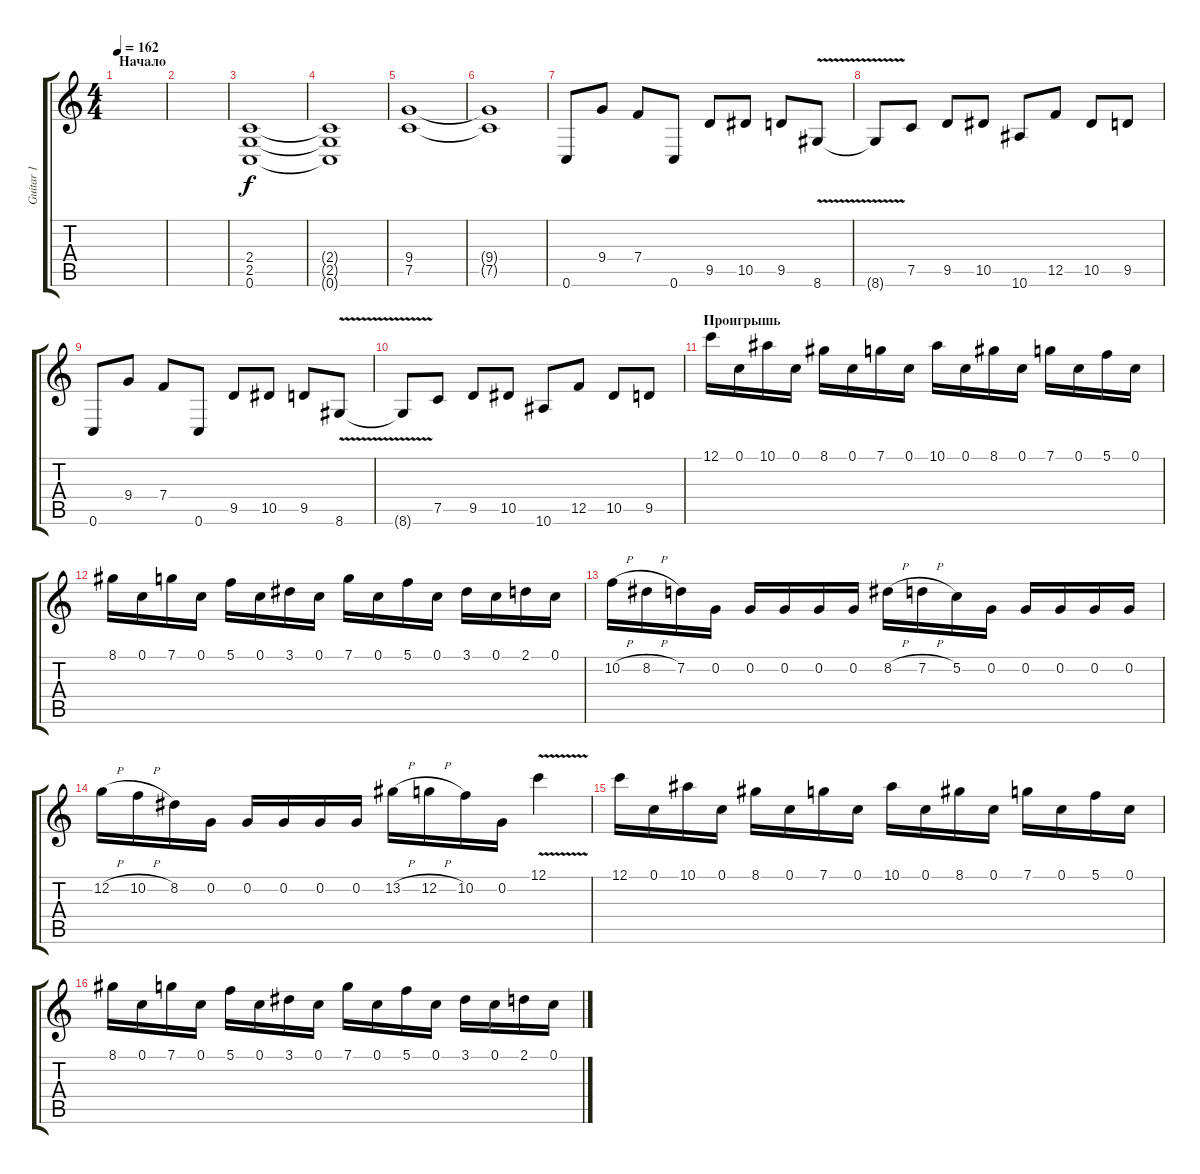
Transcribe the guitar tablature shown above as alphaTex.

\track ("Guitar 1" "Guitar 1") {instrument overdrivenguitar}
\staff {score tabs}
\tuning (C4 G3 Eb3 Bb2 F2 C2) {hide}
\ts (4 4)
\section ("" "Начало")
\tempo 162
\clef g2
\ks c
|
|
(2.4 2.5 0.6).1 |
(2.4{t} 2.5{t} 0.6{t}).1 |
(9.4 7.5).1 |
(9.4{t} 7.5{t}).1 |
0.6.8 9.4.8 7.4.8 0.6.8 9.5.8 10.5.8 9.5.8 8.6{v}.8 |
8.6{t}.8 7.5.8 9.5.8 10.5.8 10.6.8 12.5.8 10.5.8 9.5.8 |
0.6.8 9.4.8 7.4.8 0.6.8 9.5.8 10.5.8 9.5.8 8.6{v}.8 |
8.6{t}.8 7.5.8 9.5.8 10.5.8 10.6.8 12.5.8 10.5.8 9.5.8 |
\section ("" "Проигрышь")
12.1.16 0.1.16 10.1.16 0.1.16 8.1.16 0.1.16 7.1.16 0.1.16 10.1.16 0.1.16 8.1.16 0.1.16 7.1.16 0.1.16 5.1.16 0.1.16 |
8.1.16 0.1.16 7.1.16 0.1.16 5.1.16 0.1.16 3.1.16 0.1.16 7.1.16 0.1.16 5.1.16 0.1.16 3.1.16 0.1.16 2.1.16 0.1.16 |
10.2{h}.16 8.2{h}.16 7.2.16 0.2.16 0.2.16 0.2.16 0.2.16 0.2.16 8.2{h}.16 7.2{h}.16 5.2.16 0.2.16 0.2.16 0.2.16 0.2.16 0.2.16 |
12.2{h}.16 10.2{h}.16 8.2.16 0.2.16 0.2.16 0.2.16 0.2.16 0.2.16 13.2{h}.16 12.2{h}.16 10.2.16 0.2.16 12.1{v}.4 |
12.1.16 0.1.16 10.1.16 0.1.16 8.1.16 0.1.16 7.1.16 0.1.16 10.1.16 0.1.16 8.1.16 0.1.16 7.1.16 0.1.16 5.1.16 0.1.16 |
8.1.16 0.1.16 7.1.16 0.1.16 5.1.16 0.1.16 3.1.16 0.1.16 7.1.16 0.1.16 5.1.16 0.1.16 3.1.16 0.1.16 2.1.16 0.1.16
